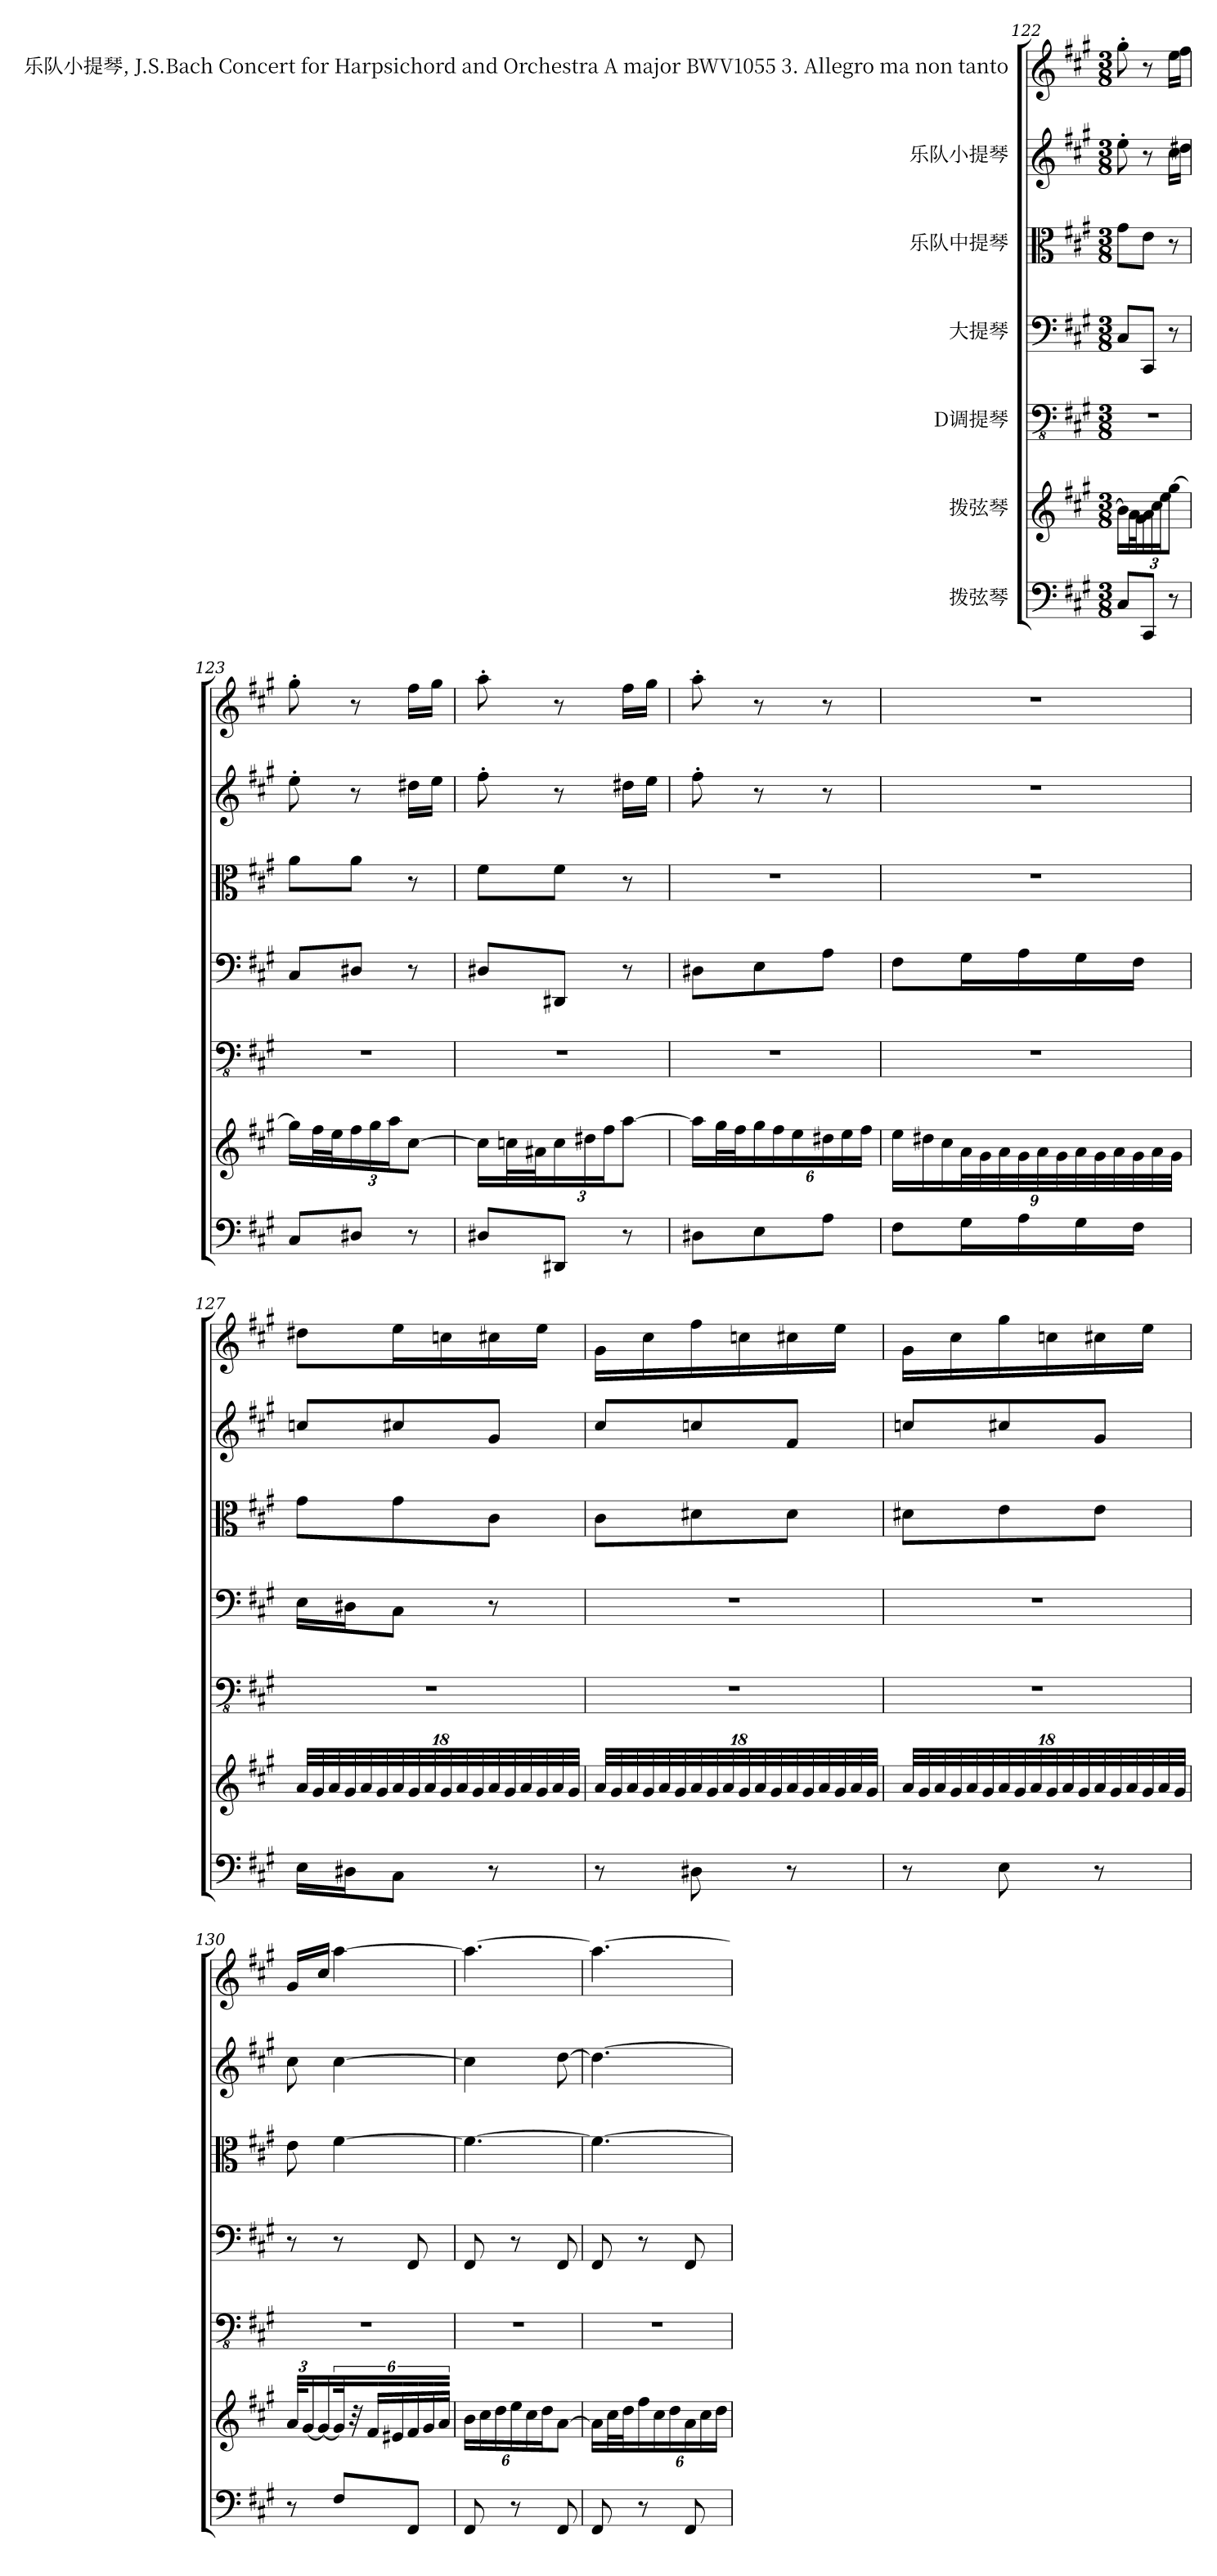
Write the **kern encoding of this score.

**kern	**kern	**kern	**kern	**kern	**kern	**kern
*part7	*part6	*part5	*part4	*part3	*part2	*part1
*staff7	*staff6	*staff5	*staff4	*staff3	*staff2	*staff1
*I"拨弦琴	*I"拨弦琴	*I"D调提琴	*I"大提琴	*I"乐队中提琴	*I"乐队小提琴	*I"乐队小提琴, J.S.Bach Concert for Harpsichord and Orchestra A major BWV1055 3. Allegro ma non tanto
*clefF4	*clefG2	*clefFv4	*clefF4	*clefC3	*clefG2	*clefG2
*	*	*ITrd7c12	*	*	*	*
*k[f#c#g#]	*k[f#c#g#]	*k[f#c#g#]	*k[f#c#g#]	*k[f#c#g#]	*k[f#c#g#]	*k[f#c#g#]
*M3/8	*M3/8	*M3/8	*M3/8	*M3/8	*M3/8	*M3/8
=122	=122	=122	=122	=122	=122	=122
8C#/L	16b\LL]	4.r	8C#/L	8g#\L	8ee'\	8gg#'\
.	32a\L	.	.	.	.	.
.	32g#\J	.	.	.	.	.
*	*Xbrackettup	*	*	*	*	*
8CC#/J	24a\	.	8CC#/J	8e\J	8r	8r
.	24cc#\	.	.	.	.	.
.	24ee\J	.	.	.	.	.
8r	[8gg#\J	.	8r	8r	16cc#\LL	16ee\LL
.	.	.	.	.	16dd#X\JJ	16ff#\JJ
=123	=123	=123	=123	=123	=123	=123
8C#/L	16gg#\LL]	4.r	8C#/L	8a\L	8ee'\	8gg#'\
.	32ff#\L	.	.	.	.	.
.	32ee\J	.	.	.	.	.
8D#X/J	24ff#\	.	8D#X/J	8a\J	8r	8r
.	24gg#\	.	.	.	.	.
.	24aa\J	.	.	.	.	.
8r	[8cc#\J	.	8r	8r	16dd#X\LL	16ff#\LL
.	.	.	.	.	16ee\JJ	16gg#\JJ
=124	=124	=124	=124	=124	=124	=124
8D#X/L	16cc#\LL]	4.r	8D#X/L	8f#\L	8ff#'\	8aa'\
.	32ccn\L	.	.	.	.	.
.	32a#X\J	.	.	.	.	.
8DD#X/J	24cc\	.	8DD#X/J	8f#\J	8r	8r
.	24dd#X\	.	.	.	.	.
.	24ff#\J	.	.	.	.	.
8r	[8aa\J	.	8r	8r	16dd#X\LL	16ff#\LL
.	.	.	.	.	16ee\JJ	16gg#\JJ
!!LO:PB:g=z
=125	=125	=125	=125	=125	=125	=125
8D#X\L	16aa\LL]	4.r	8D#X\L	4.r	8ff#'\	8aa'\
.	32gg#\L	.	.	.	.	.
.	32ff#\J	.	.	.	.	.
8E\	24gg#\	.	8E\	.	8r	8r
.	24ff#\	.	.	.	.	.
.	24ee\	.	.	.	.	.
8A\J	24dd#X\	.	8A\J	.	8r	8r
.	24ee\	.	.	.	.	.
.	24ff#\JJ	.	.	.	.	.
=126	=126	=126	=126	=126	=126	=126
8F#\L	24ee\LL	4.r	8F#\L	4.r	4.r	4.r
.	24dd#X\	.	.	.	.	.
.	24cc#\	.	.	.	.	.
16G#\L	48a\L	.	16G#\L	.	.	.
.	48g#\	.	.	.	.	.
.	48a\	.	.	.	.	.
16A\	48g#\	.	16A\	.	.	.
.	48a\	.	.	.	.	.
.	48g#\	.	.	.	.	.
16G#\	48a\	.	16G#\	.	.	.
.	48g#\	.	.	.	.	.
.	48a\	.	.	.	.	.
16F#\JJ	48g#\	.	16F#\JJ	.	.	.
.	48a\	.	.	.	.	.
.	48g#\JJJ	.	.	.	.	.
!!LO:PB:g=z
=127	=127	=127	=127	=127	=127	=127
16E\LL	48a/LLL	4.r	16E\LL	8g#\L	8ccn/L	8dd#X\L
.	48g#/	.	.	.	.	.
.	48a/	.	.	.	.	.
16D#X\J	48g#/	.	16D#X\J	.	.	.
.	48a/	.	.	.	.	.
.	48g#/	.	.	.	.	.
8C#\J	48a/	.	8C#\J	8g#\	8cc#X/	16ee\L
.	48g#/	.	.	.	.	.
.	48a/	.	.	.	.	.
.	48g#/	.	.	.	.	16ccn\
.	48a/	.	.	.	.	.
.	48g#/	.	.	.	.	.
8r	48a/	.	8r	8c#\J	8g#/J	16cc#X\
.	48g#/	.	.	.	.	.
.	48a/	.	.	.	.	.
.	48g#/	.	.	.	.	16ee\JJ
.	48a/	.	.	.	.	.
.	48g#/JJJ	.	.	.	.	.
=128	=128	=128	=128	=128	=128	=128
8r	48a/LLL	4.r	4.r	8c#\L	8cc#/L	16g#\LL
.	48g#/	.	.	.	.	.
.	48a/	.	.	.	.	.
.	48g#/	.	.	.	.	16cc#\
.	48a/	.	.	.	.	.
.	48g#/	.	.	.	.	.
8D#X\	48a/	.	.	8d#X\	8ccn/	16ff#\
.	48g#/	.	.	.	.	.
.	48a/	.	.	.	.	.
.	48g#/	.	.	.	.	16ccn\
.	48a/	.	.	.	.	.
.	48g#/	.	.	.	.	.
8r	48a/	.	.	8d#\J	8f#/J	16cc#X\
.	48g#/	.	.	.	.	.
.	48a/	.	.	.	.	.
.	48g#/	.	.	.	.	16ee\JJ
.	48a/	.	.	.	.	.
.	48g#/JJJ	.	.	.	.	.
!!LO:PB:g=z
=129	=129	=129	=129	=129	=129	=129
8r	48a/LLL	4.r	4.r	8d#X\L	8ccn/L	16g#\LL
.	48g#/	.	.	.	.	.
.	48a/	.	.	.	.	.
.	48g#/	.	.	.	.	16cc#\
.	48a/	.	.	.	.	.
.	48g#/	.	.	.	.	.
8E\	48a/	.	.	8e\	8cc#X/	16gg#\
.	48g#/	.	.	.	.	.
.	48a/	.	.	.	.	.
.	48g#/	.	.	.	.	16ccn\
.	48a/	.	.	.	.	.
.	48g#/	.	.	.	.	.
8r	48a/	.	.	8e\J	8g#/J	16cc#X\
.	48g#/	.	.	.	.	.
.	48a/	.	.	.	.	.
.	48g#/	.	.	.	.	16ee\JJ
.	48a/	.	.	.	.	.
.	48g#/JJJ	.	.	.	.	.
=130	=130	=130	=130	=130	=130	=130
8r	48a/KLL	4.r	8r	8e\	8cc#\	16g#/LL
.	[24g#/	.	.	.	.	.
.	16g#/_	.	.	.	.	16cc#/JJ
*	*brackettup	*	*	*	*	*
8F#/L	48g#/JJk]	.	8r	[4f#\	[4cc#\	[4aa\
.	48r	.	.	.	.	.
.	24f#/LL	.	.	.	.	.
.	24e#X/	.	.	.	.	.
*	*Xbrackettup	*	*	*	*	*
8FF#/J	24f#/	.	8FF#/	.	.	.
.	24g#/	.	.	.	.	.
.	24a/JJ	.	.	.	.	.
=131	=131	=131	=131	=131	=131	=131
8FF#/	24b\LL	4.r	8FF#/	4.f#\_	4cc#\]	4.aa\_
.	24cc#\	.	.	.	.	.
.	24dd\	.	.	.	.	.
8r	24ee\	.	8r	.	.	.
.	24cc#\	.	.	.	.	.
.	24dd\J	.	.	.	.	.
8FF#/	[8a\J	.	8FF#/	.	[8dd\	.
!!LO:PB:g=z
=132	=132	=132	=132	=132	=132	=132
8FF#/	16a\LL]	4.r	8FF#/	4.f#\_	4.dd\_	4.aa\_
.	32cc#\L	.	.	.	.	.
.	32dd\J	.	.	.	.	.
8r	24ff#\	.	8r	.	.	.
.	24cc#\	.	.	.	.	.
.	24dd\	.	.	.	.	.
8FF#/	24a\	.	8FF#/	.	.	.
.	24cc#\	.	.	.	.	.
.	24dd\JJ	.	.	.	.	.
=	=	=	=	=	=	=
*-	*-	*-	*-	*-	*-	*-
